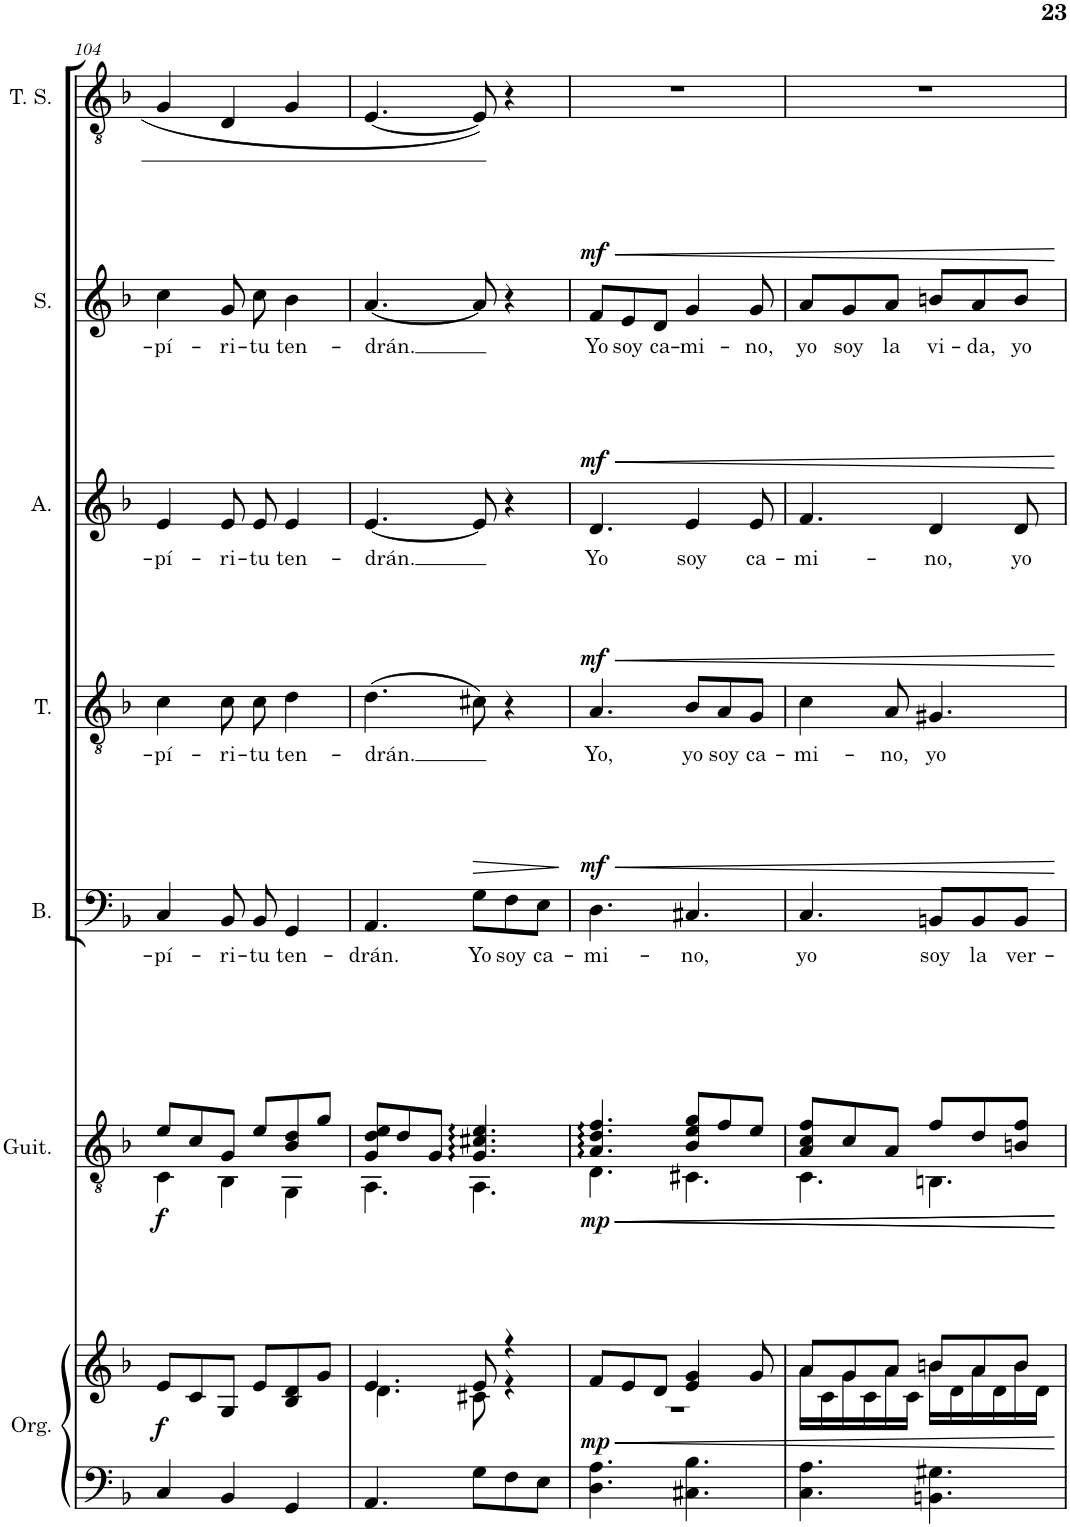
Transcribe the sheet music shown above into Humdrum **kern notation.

**kern	**kern	**dynam	**kern	**dynam	**kern	**text	**dynam	**kern	**text	**dynam	**kern	**text	**dynam	**kern	**text	**dynam	**kern
*part7	*part7	*part7	*part6	*part6	*part5	*part5	*part5	*part4	*part4	*part4	*part3	*part3	*part3	*part2	*part2	*part2	*part1
*staff8	*staff7	*staff7/8	*staff6	*staff6	*staff5	*staff5	*staff5	*staff4	*staff4	*staff4	*staff3	*staff3	*staff3	*staff2	*staff2	*staff2	*staff1
*I"Órgano	*	*	*I"Guitarra acústica	*	*I"Bajo	*	*	*I"Tenor	*	*	*I"Alto	*	*	*I"Soprano	*	*	*I"Tenor Solista
*	*	*	*I'Guit.	*	*I'B.	*	*	*I'T.	*	*	*I'A.	*	*	*I'S.	*	*	*I'T. S.
!!LO:PB:g=z
*clefF4	*clefG2	*	*clefGv2	*	*clefF4	*	*	*clefGv2	*	*	*clefG2	*	*	*clefG2	*	*	*clefGv2
*k[b-]	*k[b-]	*	*k[b-]	*	*k[b-]	*	*	*k[b-]	*	*	*k[b-]	*	*	*k[b-]	*	*	*k[b-]
*M6/8	*M6/8	*	*M6/8	*	*M6/8	*	*	*M6/8	*	*	*M6/8	*	*	*M6/8	*	*	*M6/8
=104	=104	=104	=104	=104	=104	=104	=104	=104	=104	=104	=104	=104	=104	=104	=104	=104	=104
*	*	*	*^	*	*	*	*	*	*	*	*	*	*	*	*	*	*
!	!	!LO:DY:b	!	!	!LO:DY:b	!	!LO:LY:b	!	!	!LO:LY:b	!	!	!LO:LY:b	!	!	!LO:LY:b	!	!
4C/	8e/L	f	8e/L	4C\	f	4C/	-pí-	.	4c\	-pí-	.	4e/	-pí-	.	4cc\	-pí-	.	4G/
.	8c/	.	8c/	.	.	.	.	.	.	.	.	.	.	.	.	.	.	.
!	!	!	!	!	!	!	!LO:LY:b	!	!	!LO:LY:b	!	!	!LO:LY:b	!	!	!LO:LY:b	!	!
4BB-/	8G/J	.	8G/J	4BB-\	.	8BB-/	-ri-	.	8c\	-ri-	.	8e/	-ri-	.	8g/	-ri-	.	4D/
!	!	!	!	!	!	!	!LO:LY:b	!	!	!LO:LY:b	!	!	!LO:LY:b	!	!	!LO:LY:b	!	!
.	8e/L	.	8e/L	.	.	8BB-/	-tu	.	8c\	-tu	.	8e/	-tu	.	8cc\	-tu	.	.
!	!	!	!	!	!	!	!LO:LY:b	!	!	!LO:LY:b	!	!	!LO:LY:b	!	!	!LO:LY:b	!	!
4GG/	8B-/ 8d/	.	8B-/ 8d/	4GG\	.	4GG/	ten-	.	4d\	ten-	.	4e/	ten-	.	4b-\	ten-	.	4G/
.	8g/J	.	8g/J	.	.	.	.	.	.	.	.	.	.	.	.	.	.	.
=105	=105	=105	=105	=105	=105	=105	=105	=105	=105	=105	=105	=105	=105	=105	=105	=105	=105	=105
*	*^	*	*	*	*	*	*	*	*	*	*	*	*	*	*	*	*	*
!	!	!	!	!	!	!	!	!LO:LY:b	!	!	!LO:LY:b	!	!	!LO:LY:b	!	!	!LO:LY:b	!	!
4.AA/	4.e/	4.d\	.	8G/ 8d/ 8e/L	4.AA\	.	4.AA/	-drán.	.	(4.d\	-drán.	.	[4.e/	-drán.	.	[4.a/	-drán.	.	[4.E/
.	.	.	.	8d/	.	.	.	.	.	.	.	.	.	.	.	.	.	.	.
.	.	.	.	8G/J	.	.	.	.	.	.	.	.	.	.	.	.	.	.	.
!	!	!	!	!	!	!	!	!LO:LY:b	!LO:HP:b	!	!	!	!	!	!	!	!	!	!
8G\L	8e/	8c#X\	.	4.G/ 4.c#X/ 4.e/	4.AA\	.	8G\L	Yo	>	8c#X\)	.	.	8e/]	.	.	8a/]	.	.	8E/]
!	!	!	!	!	!	!	!	!LO:LY:b	!	!	!	!	!	!	!	!	!	!	!
8F\	4r	4r	.	.	.	.	8F\	soy	.	4r	.	.	4r	.	.	4r	.	.	4r
!	!	!	!	!	!	!	!	!LO:LY:b	!	!	!	!	!	!	!	!	!	!	!
8E\J	.	.	.	.	.	.	8E\J	ca-	.	.	.	.	.	.	.	.	.	.	.
*	*v	*v	*	*	*	*	*	*	*	*	*	*	*	*	*	*	*	*	*
*	*	*	*v	*v	*	*	*	*	*	*	*	*	*	*	*	*	*	*
.	.	.	.	.	.	.	]	.	.	.	.	.	.	.	.	.	.
=106	=106	=106	=106	=106	=106	=106	=106	=106	=106	=106	=106	=106	=106	=106	=106	=106	=106
!	!	!LO:HP:b	!	!LO:HP:b	!	!LO:LY:b	!LO:HP:b	!	!LO:LY:b	!LO:HP:b	!	!LO:LY:b	!LO:HP:b	!	!LO:LY:b	!LO:HP:b	!
*	*^	*	*^	*	*	*	*	*	*	*	*	*	*	*	*	*	*
!	!	!	!LO:DY:n=1:b	!	!	!LO:DY:n=1:b	!	!	!LO:DY:n=1:a	!	!	!LO:DY:n=1:a	!	!	!LO:DY:n=1:a	!	!	!LO:DY:n=1:a	!
4.D\ 4.A\	8f/L	2.r	< mp	4.A/ 4.d/ 4.f/	4.D\	< mp	4.D\	-mi-	< mf	4.A/	Yo,	< mf	4.d/	Yo	< mf	8f/L	Yo	< mf	2.r
!	!	!	!	!	!	!	!	!	!	!	!	!	!	!	!	!	!LO:LY:b	!	!
.	8e/	.	.	.	.	.	.	.	.	.	.	.	.	.	.	8e/	soy	.	.
!	!	!	!	!	!	!	!	!	!	!	!	!	!	!	!	!	!LO:LY:b	!	!
.	8d/J	.	.	.	.	.	.	.	.	.	.	.	.	.	.	8d/J	ca-	.	.
!	!	!	!	!	!	!LO:HP:b	!	!LO:LY:b	!	!	!LO:LY:b	!	!	!LO:LY:b	!	!	!LO:LY:b	!	!
4.C#X\ 4.B-\	4e/ 4g/	.	.	8B-/ 8e/ 8g/L	4.C#X\	<	4.C#X/	-no,	.	8B-/L	yo	.	4e/	soy	.	4g/	-mi-	.	.
!	!	!	!	!	!	!	!	!	!	!	!LO:LY:b	!	!	!	!	!	!	!	!
.	.	.	.	8f/	.	.	.	.	.	8A/	soy	.	.	.	.	.	.	.	.
!	!	!	!	!	!	!	!	!	!	!	!LO:LY:b	!	!	!LO:LY:b	!	!	!LO:LY:b	!	!
.	8g/	.	.	8e/J	.	.	.	.	.	8G/J	ca-	.	8e/	ca-	.	8g/	-no,	.	.
=107	=107	=107	=107	=107	=107	=107	=107	=107	=107	=107	=107	=107	=107	=107	=107	=107	=107	=107	=107
!	!	!	!	!	!	!	!	!LO:LY:b	!	!	!LO:LY:b	!	!	!LO:LY:b	!	!	!LO:LY:b	!	!
4.C\ 4.A\	8a/L	16a\LL	.	8A/ 8c/ 8f/L	4.C\	.	4.C/	yo	.	4c\	-mi-	.	4.f/	-mi-	.	8a/L	yo	.	2.r
.	.	16c\	.	.	.	.	.	.	.	.	.	.	.	.	.	.	.	.	.
!	!	!	!	!	!	!	!	!	!	!	!	!	!	!	!	!	!LO:LY:b	!	!
.	8g/	16g\	.	8c/	.	.	.	.	.	.	.	.	.	.	.	8g/	soy	.	.
.	.	16c\	.	.	.	.	.	.	.	.	.	.	.	.	.	.	.	.	.
!	!	!	!	!	!	!	!	!	!	!	!LO:LY:b	!	!	!	!	!	!LO:LY:b	!	!
.	8a/J	16a\	.	8A/J	.	.	.	.	.	8A/	-no,	.	.	.	.	8a/J	la	.	.
.	.	16c\JJ	.	.	.	.	.	.	.	.	.	.	.	.	.	.	.	.	.
!	!	!	!	!	!	!	!	!LO:LY:b	!	!	!LO:LY:b	!	!	!LO:LY:b	!	!	!LO:LY:b	!	!
4.BBn\ 4.G#X\	8bn/L	16b\LL	.	8f/L	4.BBn\	.	8BBn/L	soy	.	4.G#X/	yo	.	4d/	-no,	.	8bn/L	vi-	.	.
.	.	16d\	.	.	.	.	.	.	.	.	.	.	.	.	.	.	.	.	.
!	!	!	!	!	!	!	!	!LO:LY:b	!	!	!	!	!	!	!	!	!LO:LY:b	!	!
.	8a/	16a\	.	8d/	.	.	8BB/	la	.	.	.	.	.	.	.	8a/	-da,	.	.
.	.	16d\	.	.	.	.	.	.	.	.	.	.	.	.	.	.	.	.	.
!	!	!	!	!	!	!	!	!LO:LY:b	!	!	!	!	!	!LO:LY:b	!	!	!LO:LY:b	!	!
.	8b/J	16b\	.	8Bn/ 8f/J	.	.	8BB/J	ver-	.	.	.	.	8d/	yo	.	8b/J	yo	.	.
.	.	16d\JJ	.	.	.	.	.	.	.	.	.	.	.	.	.	.	.	.	.
*	*v	*v	*	*	*	*	*	*	*	*	*	*	*	*	*	*	*	*	*
*	*	*	*v	*v	*	*	*	*	*	*	*	*	*	*	*	*	*	*
.	.	[	.	[ [	.	.	[	.	.	[	.	.	[	.	.	[	.
=	=	=	=	=	=	=	=	=	=	=	=	=	=	=	=	=	=
*-	*-	*-	*-	*-	*-	*-	*-	*-	*-	*-	*-	*-	*-	*-	*-	*-	*-
